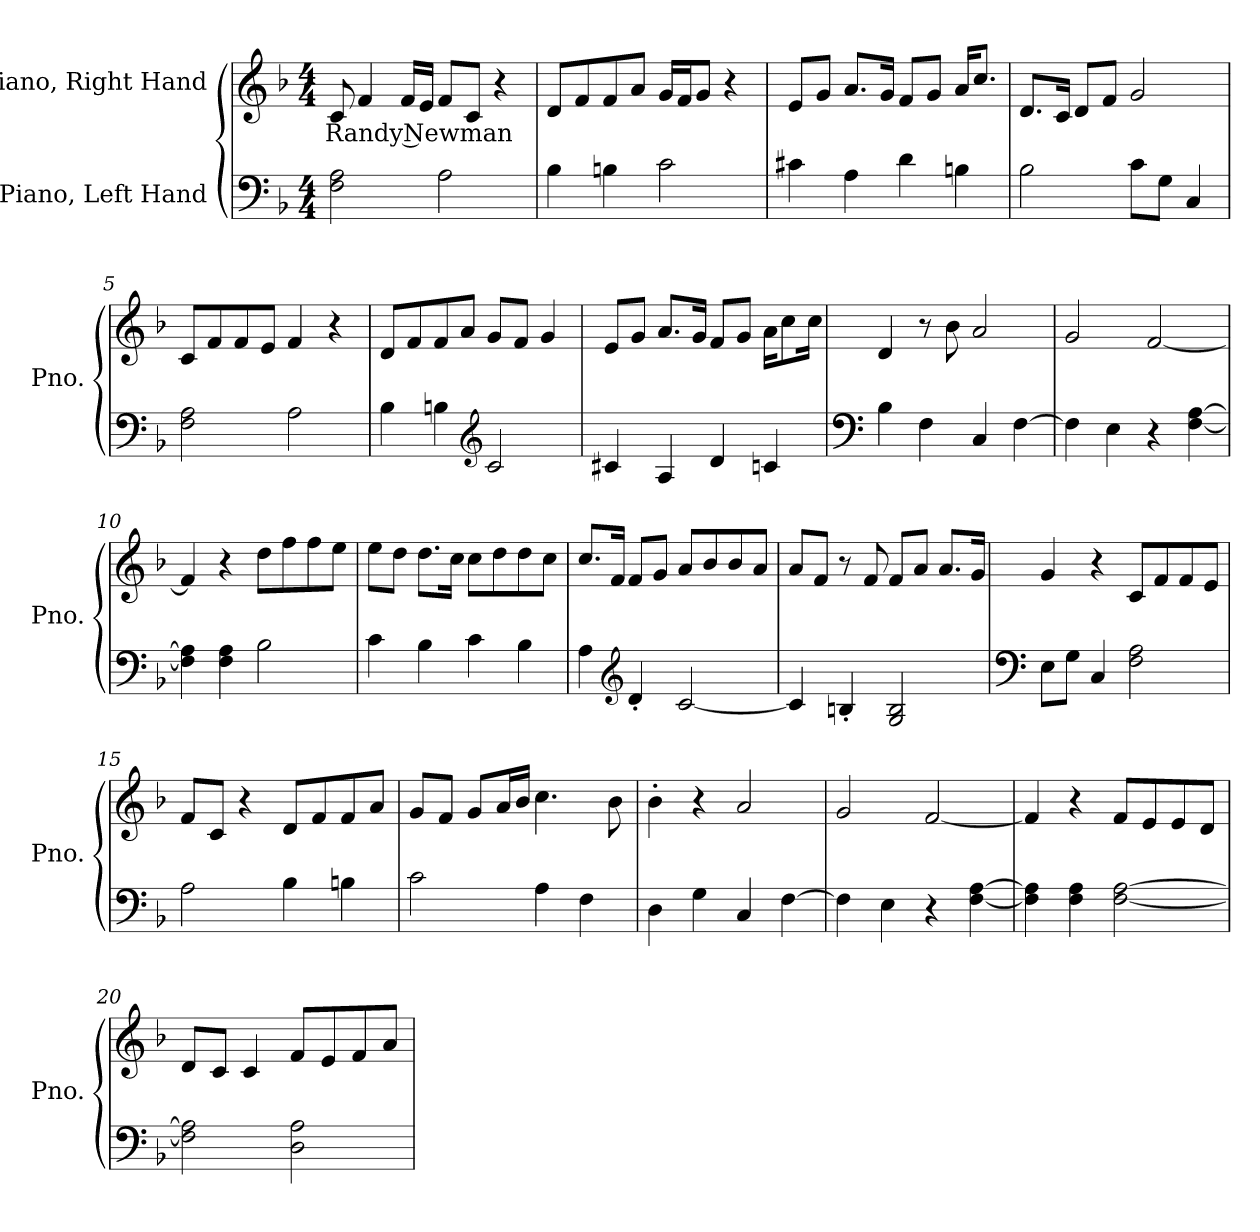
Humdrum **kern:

**kern	**kern	**text
*part2	*part1	*part1
*staff2	*staff1	*staff1
*I"Piano, Left Hand	*I"Piano, Right Hand	*
*I'Pno.	*I'Pno.	*
*clefF4	*clefG2	*
*k[b-]	*k[b-]	*
*M4/4	*M4/4	*
*MM100	*MM100	*
=1	=1	=1
!	!	!LO:LY:b
2F\ 2A\	8c/	Randy Newman
.	4f/	.
.	16f/LL	.
.	16e/JJ	.
2A\	8f/L	.
.	8c/J	.
.	4r	.
=2	=2	=2
4B-\	8d/L	.
.	8f/	.
4Bn\	8f/	.
.	8a/J	.
2c\	16g/LL	.
.	16f/J	.
.	8g/J	.
.	4r	.
=3	=3	=3
4c#X\	8e/L	.
.	8g/J	.
4A\	8.a/L	.
.	16g/Jk	.
4d\	8f/L	.
.	8g/J	.
4Bn\	16a/KL	.
.	8.cc/J	.
!!LO:LB:g=z
=4	=4	=4
2B-\	8.d/L	.
.	16c/Jk	.
.	8d/L	.
.	8f/J	.
8c\L	2g/	.
8G\J	.	.
4C/	.	.
=5	=5	=5
2F\ 2A\	8c/L	.
.	8f/	.
.	8f/	.
.	8e/J	.
2A\	4f/	.
.	4r	.
=6	=6	=6
4B-\	8d/L	.
.	8f/	.
4Bn\	8f/	.
.	8a/J	.
*clefG2	*	*
2c/	8g/L	.
.	8f/J	.
.	4g/	.
=7	=7	=7
4c#X/	8e/L	.
.	8g/J	.
4A/	8.a/L	.
.	16g/Jk	.
4d/	8f/L	.
.	8g/J	.
4cn/	16a\KL	.
.	8cc\	.
.	16cc\Jk	.
=8	=8	=8
*clefF4	*	*
4B-\	4d/	.
4F\	8r	.
.	8b-\	.
4C/	2a/	.
[4F\	.	.
!!LO:LB:g=z
=9	=9	=9
4F\]	2g/	.
4E\	.	.
4r	[2f/	.
[4F\ [4A\	.	.
=10	=10	=10
4F\] 4A\]	4f/]	.
4F\ 4A\	4r	.
2B-\	8dd\L	.
.	8ff\	.
.	8ff\	.
.	8ee\J	.
=11	=11	=11
4c\	8ee\L	.
.	8dd\J	.
4B-\	8.dd\L	.
.	16cc\Jk	.
4c\	8cc\L	.
.	8dd\	.
4B-\	8dd\	.
.	8cc\J	.
=12	=12	=12
4A\	8.cc/L	.
.	16f/Jk	.
*clefG2	*	*
4d'/	8f/L	.
.	8g/J	.
[2c/	8a/L	.
.	8b-/	.
.	8b-/	.
.	8a/J	.
=13	=13	=13
4c/]	8a/L	.
.	8f/J	.
4Bn'/	8r	.
.	8f/	.
2G/ 2B/	8f/L	.
.	8a/J	.
.	8.a/L	.
.	16g/Jk	.
!!LO:LB:g=z
=14	=14	=14
*clefF4	*	*
8E\L	4g/	.
8G\J	.	.
4C/	4r	.
2F\ 2A\	8c/L	.
.	8f/	.
.	8f/	.
.	8e/J	.
=15	=15	=15
2A\	8f/L	.
.	8c/J	.
.	4r	.
4B-\	8d/L	.
.	8f/	.
4Bn\	8f/	.
.	8a/J	.
=16	=16	=16
2c\	8g/L	.
.	8f/J	.
.	8g/L	.
.	16a/L	.
.	16b-/JJ	.
4A\	4.cc\	.
4F\	.	.
.	8b-\	.
=17	=17	=17
4D\	4b-'\	.
4G\	4r	.
4C/	2a/	.
[4F\	.	.
=18	=18	=18
4F\]	2g/	.
4E\	.	.
4r	[2f/	.
[4F\ [4A\	.	.
=19	=19	=19
4F\] 4A\]	4f/]	.
4F\ 4A\	4r	.
[2F\ [2A\	8f/L	.
.	8e/	.
.	8e/	.
.	8d/J	.
!!LO:LB:g=z
=20	=20	=20
2F\] 2A\]	8d/L	.
.	8c/J	.
.	4c/	.
2D\ 2A\	8f/L	.
.	8e/	.
.	8f/	.
.	8a/J	.
=	=	=
*-	*-	*-
